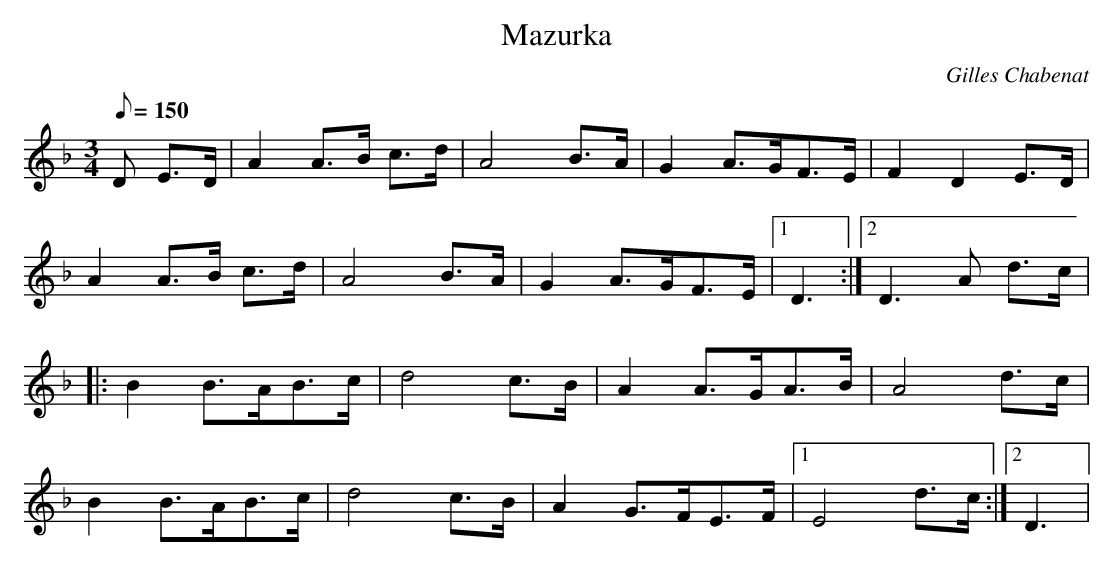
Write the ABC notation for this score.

X:1
T:Mazurka
C:Gilles Chabenat
L:1/8
M:3/4
Q:150
K:D minor
D E>D|A2 A>B c>d|A4 B>A|G2 A>GF>E|F2 D2 E>D|
A2 A>B c>d|A4 B>A|G2 A>GF>E|[1D3:|[2 D3 A d>c|
|:B2 B>AB>c|d4 c>B|A2 A>GA>B|A4 d>c|
B2 B>AB>c|d4 c>B|A2 G>FE>F|[1E4 d>c:|[2D3|
